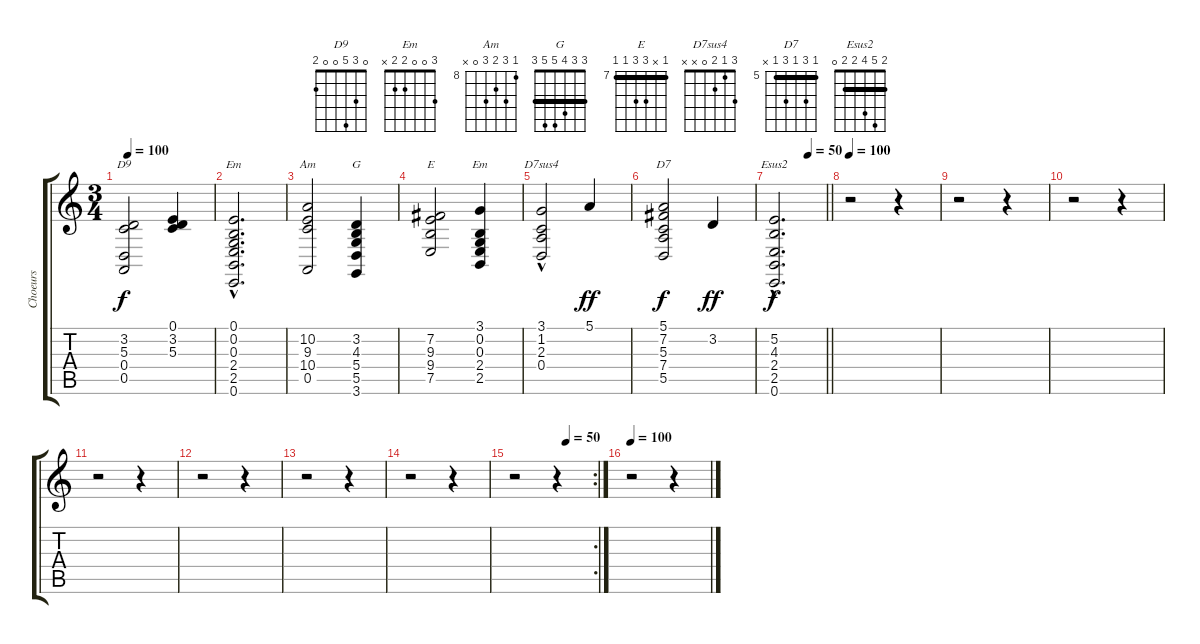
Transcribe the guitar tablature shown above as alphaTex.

\track ("Choeurs" "Choeurs") {instrument choiraahs}
\staff {score tabs}
\tuning (E4 B3 G3 D3 A2 E2) {hide}
\chord ("D9" 0 3 5 0 0 2)
\chord ("Em" 0 0 0 2 2 0)
\chord ("Am" 8 10 9 10 0 x) {firstfret 8}
\chord ("G" 3 3 4 5 5 3) {barre 3}
\chord ("E" 7 x 9 9 7 7) {firstfret 7 barre 7}
\chord ("Em" 3 0 0 2 2 x)
\chord ("D7sus4" 3 1 2 0 x x)
\chord ("D7" 5 7 5 7 5 x) {firstfret 5 barre 5}
\chord ("Esus2" 2 5 4 2 2 0) {barre 2}
\ts (3 4)
\tempo 100
\clef g2
\ks c
(3.2 5.3 0.4 0.5).2{ch "D9" dy f} (0.1 3.2 5.3).4 |
(0.1{hac} 0.2{hac} 0.3{hac} 2.4{hac} 2.5{hac} 0.6{hac}).2{d ch "Em"} |
(10.2 9.3 10.4 0.5).2{ch "Am"} (3.2 4.3 5.4 5.5 3.6).4{ch "G"} |
(7.2 9.3 9.4 7.5).2{ch "E"} (3.1 0.2 0.3 2.4 2.5).4{ch "Em"} |
(3.1 1.2{hac} 2.3 0.4).2{ch "D7sus4"} 5.1.4{dy ff} |
(5.1 7.2 5.3 7.4 5.5).2{ch "D7" dy f} 3.2.4{dy ff} |
\tempo (50 0.6666666666666666)
\barLineRight lightlight
(5.2{hac} 4.3{hac} 2.4{hac} 2.5{hac} 0.6{hac}).2{d ch "Esus2" dy f} |
\tempo 100
r.2 r.4 |
r.2 r.4 |
r.2 r.4 |
r.2 r.4 |
r.2 r.4 |
r.2 r.4 |
r.2 r.4 |
\rc 2
\tempo (50 0.6666666666666666)
r.2 r.4 |
\tempo 100
r.2 r.4
